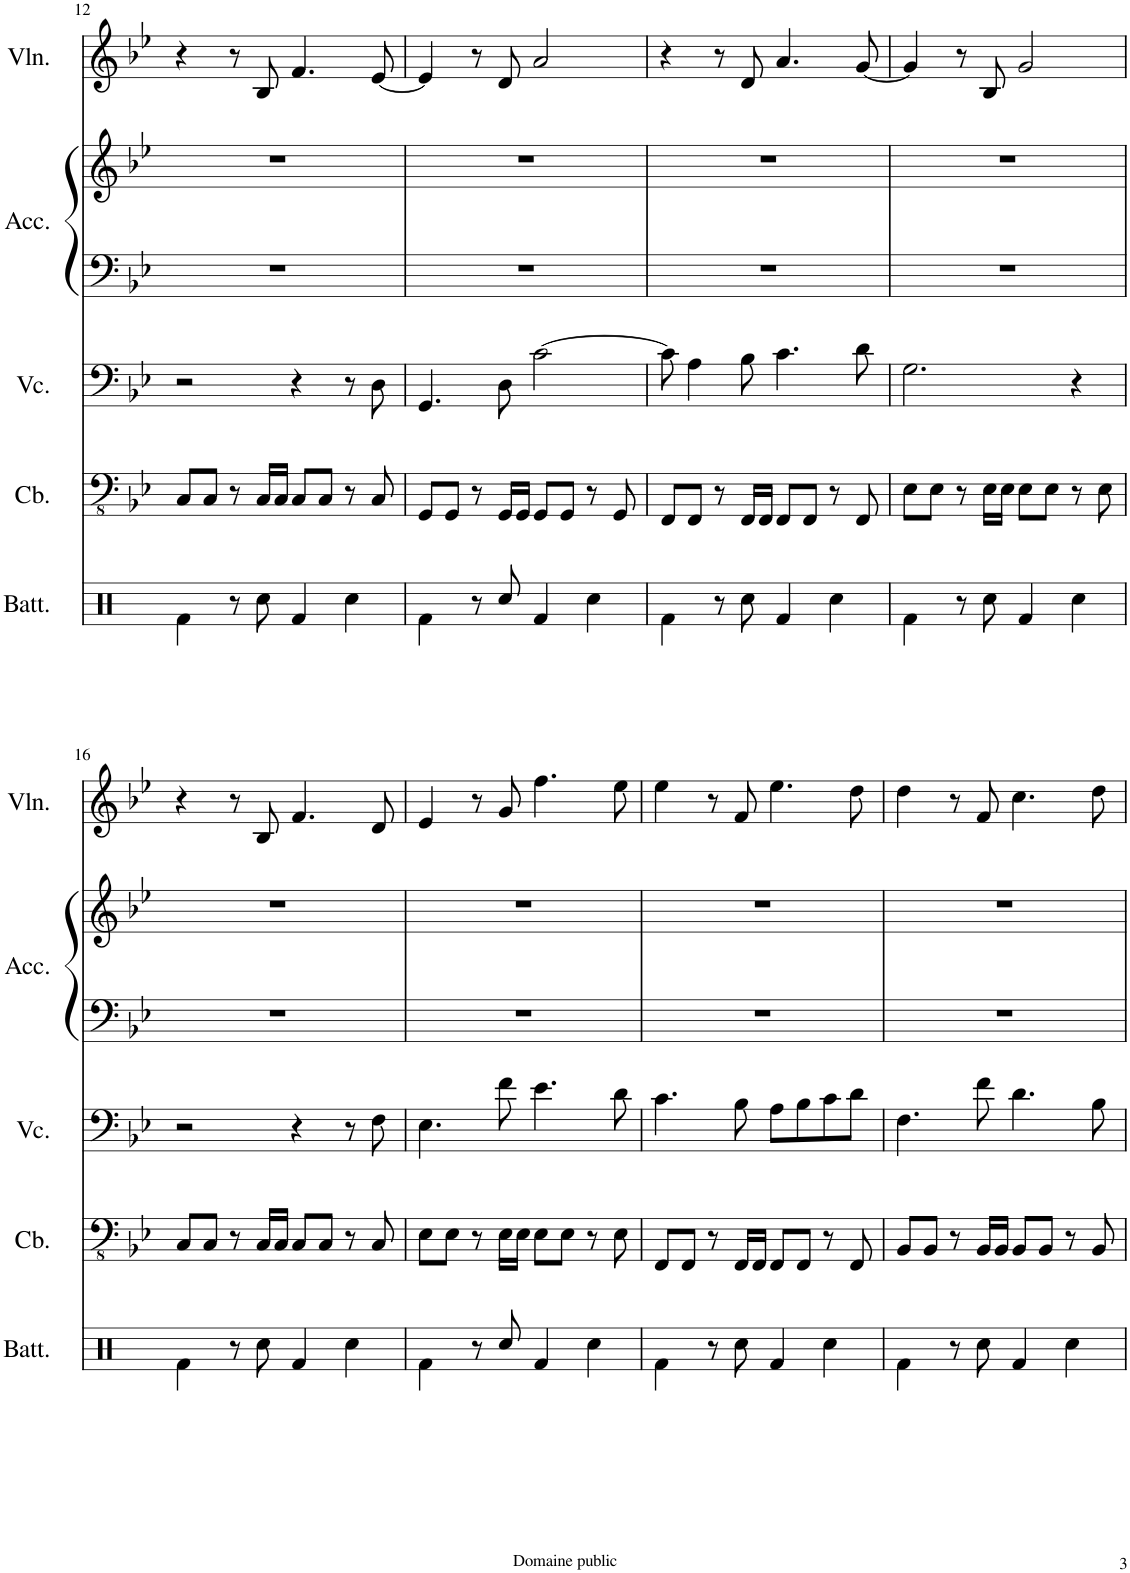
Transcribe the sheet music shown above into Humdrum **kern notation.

**kern	**kern	**kern	**kern	**kern	**kern
*part5	*part4	*part3	*part2	*part2	*part1
*staff6	*staff5	*staff4	*staff3	*staff2	*staff1
*I"Batterie	*I"Contrebasse	*I"Violoncelle	*I"Accordéon	*	*I"Violon
*I'Batt.	*I'Cb.	*I'Vc.	*I'Acc.	*	*I'Vln.
!!LO:PB:g=z
*clefX	*clefFv4	*clefF4	*clefF4	*clefG2	*clefG2
*	*Trd7c12	*	*	*	*
*k[]	*k[b-e-]	*k[b-e-]	*k[b-e-]	*k[b-e-]	*k[b-e-]
*M4/4	*M4/4	*M4/4	*M4/4	*M4/4	*M4/4
=12	=12	=12	=12	=12	=12
4Rf\	8CC/L	2r	1r	1r	4r
.	8CC/J	.	.	.	.
8r	8r	.	.	.	8r
8Rcc\	16CC/LL	.	.	.	8B-/
.	16CC/JJ	.	.	.	.
4Rf/	8CC/L	4r	.	.	4.f/
.	8CC/J	.	.	.	.
4Rcc\	8r	8r	.	.	.
.	8CC/	8D\	.	.	[8e-/
=13	=13	=13	=13	=13	=13
4Rf\	8GGG/L	4.GG/	1r	1r	4e-/]
.	8GGG/J	.	.	.	.
8r	8r	.	.	.	8r
8Rcc/	16GGG/LL	8D\	.	.	8d/
.	16GGG/JJ	.	.	.	.
4Rf/	8GGG/L	[2c\	.	.	2a/
.	8GGG/J	.	.	.	.
4Rcc\	8r	.	.	.	.
.	8GGG/	.	.	.	.
=14	=14	=14	=14	=14	=14
4Rf\	8FFF/L	8c\]	1r	1r	4r
.	8FFF/J	4A\	.	.	.
8r	8r	.	.	.	8r
8Rcc\	16FFF/LL	8B-\	.	.	8d/
.	16FFF/JJ	.	.	.	.
4Rf/	8FFF/L	4.c\	.	.	4.a/
.	8FFF/J	.	.	.	.
4Rcc\	8r	.	.	.	.
.	8FFF/	8d\	.	.	[8g/
=15	=15	=15	=15	=15	=15
4Rf\	8EE-\L	2.G\	1r	1r	4g/]
.	8EE-\J	.	.	.	.
8r	8r	.	.	.	8r
8Rcc\	16EE-\LL	.	.	.	8B-/
.	16EE-\JJ	.	.	.	.
4Rf/	8EE-\L	.	.	.	2g/
.	8EE-\J	.	.	.	.
4Rcc\	8r	4r	.	.	.
.	8EE-\	.	.	.	.
!!LO:LB:g=z
=16	=16	=16	=16	=16	=16
4Rf\	8CC/L	2r	1r	1r	4r
.	8CC/J	.	.	.	.
8r	8r	.	.	.	8r
8Rcc\	16CC/LL	.	.	.	8B-/
.	16CC/JJ	.	.	.	.
4Rf/	8CC/L	4r	.	.	4.f/
.	8CC/J	.	.	.	.
4Rcc\	8r	8r	.	.	.
.	8CC/	8F\	.	.	8d/
=17	=17	=17	=17	=17	=17
4Rf\	8EE-\L	4.E-\	1r	1r	4e-/
.	8EE-\J	.	.	.	.
8r	8r	.	.	.	8r
8Rcc/	16EE-\LL	8f\	.	.	8g/
.	16EE-\JJ	.	.	.	.
4Rf/	8EE-\L	4.e-\	.	.	4.ff\
.	8EE-\J	.	.	.	.
4Rcc\	8r	.	.	.	.
.	8EE-\	8d\	.	.	8ee-\
=18	=18	=18	=18	=18	=18
4Rf\	8FFF/L	4.c\	1r	1r	4ee-\
.	8FFF/J	.	.	.	.
8r	8r	.	.	.	8r
8Rcc\	16FFF/LL	8B-\	.	.	8f/
.	16FFF/JJ	.	.	.	.
4Rf/	8FFF/L	8A\L	.	.	4.ee-\
.	8FFF/J	8B-\	.	.	.
4Rcc\	8r	8c\	.	.	.
.	8FFF/	8d\J	.	.	8dd\
=19	=19	=19	=19	=19	=19
4Rf\	8BBB-/L	4.F\	1r	1r	4dd\
.	8BBB-/J	.	.	.	.
8r	8r	.	.	.	8r
8Rcc\	16BBB-/LL	8f\	.	.	8f/
.	16BBB-/JJ	.	.	.	.
4Rf/	8BBB-/L	4.d\	.	.	4.cc\
.	8BBB-/J	.	.	.	.
4Rcc\	8r	.	.	.	.
.	8BBB-/	8B-\	.	.	8dd\
=	=	=	=	=	=
*-	*-	*-	*-	*-	*-
